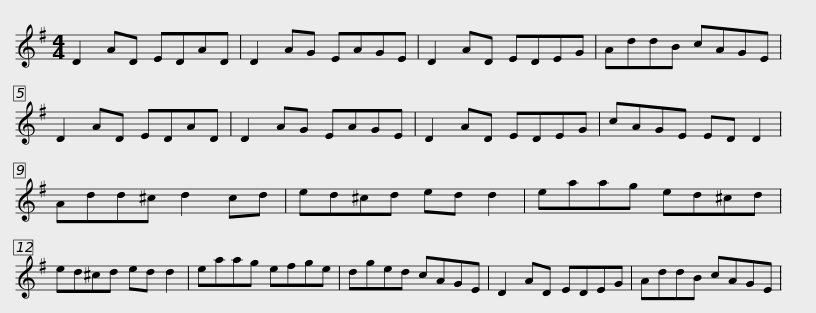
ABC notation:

X:1
L:1/8
M:4/4
I:linebreak $
K:G
V:1 treble
V:1
 D2 AD EDAD | D2 AG EAGE | D2 AD EDEG | AddB cAGE | D2 AD EDAD | %5
 D2 AG EAGE |$ D2 AD EDEG | cAGE ED D2 | Add^c d2 cd | ed^cd ed d2 | %10
 eaag ed^cd |$ ed^cd ed d2 | eaag efge | dged cAGE | D2 AD EDEG | %15
 AddB cAGE | %16
